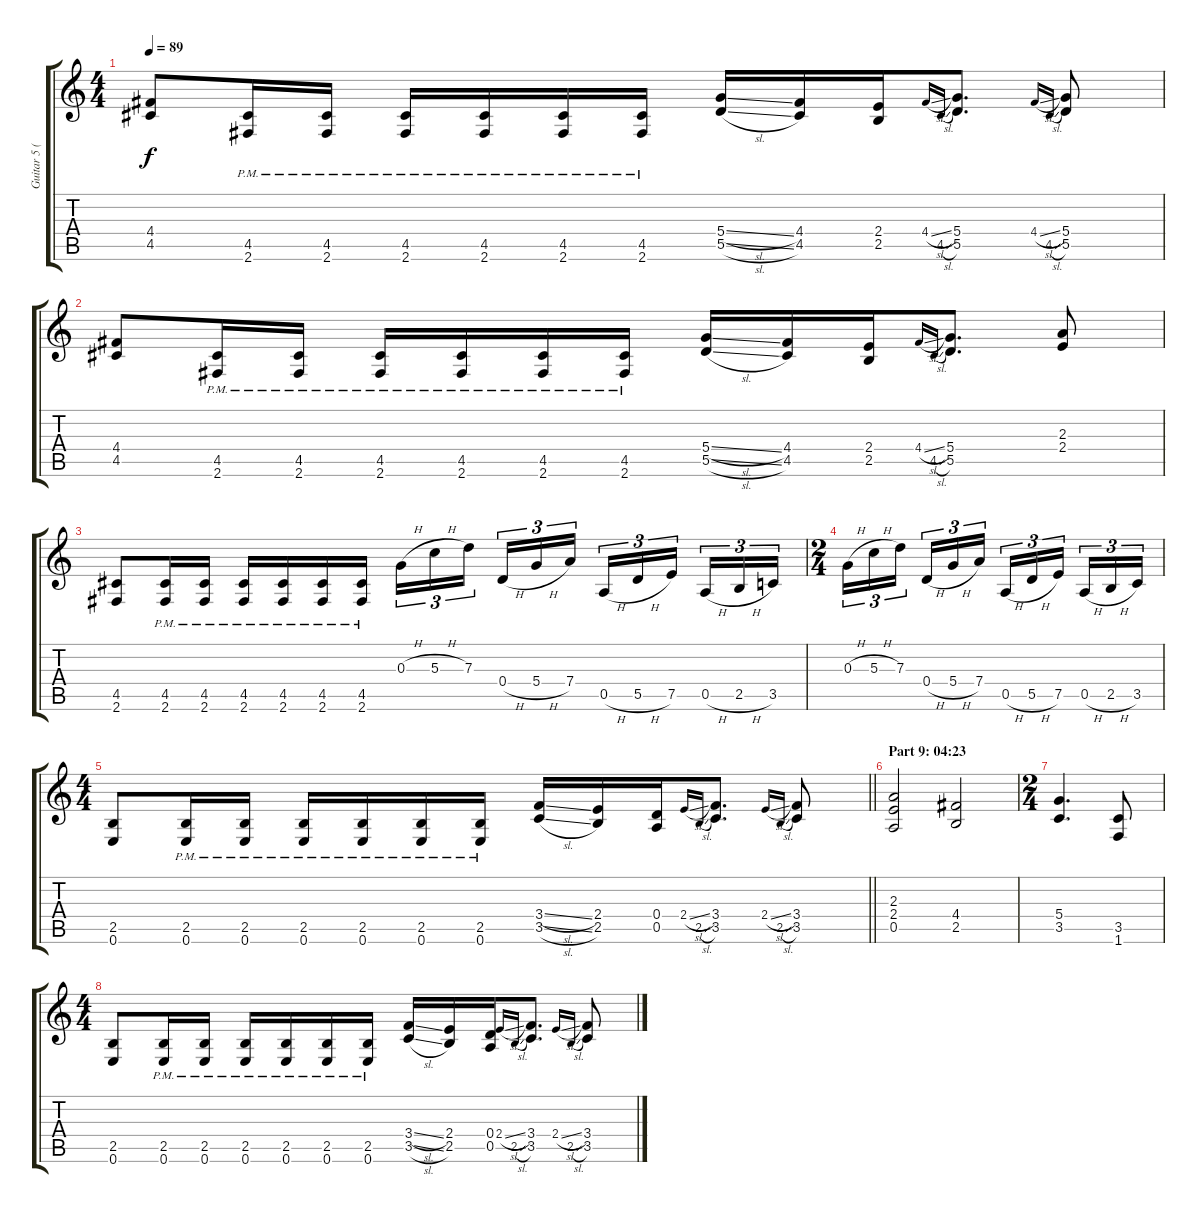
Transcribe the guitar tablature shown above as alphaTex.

\track ("Guitar 5 (Distortion)" "Guitar 5 (") {instrument distortionguitar}
\staff {score tabs}
\tuning (E4 B3 G3 D3 A2 E2) {hide}
\ts (4 4)
\tempo 89
\clef g2
\ks c
(4.4 4.5).8{dy f} (4.5{pm} 2.6{pm}).16 (4.5{pm} 2.6{pm}).16 (4.5{pm} 2.6{pm}).16 (4.5{pm} 2.6{pm}).16 (4.5{pm} 2.6{pm}).16 (4.5{pm} 2.6{pm}).16 (5.4{sl} 5.5{sl}).16 (4.4 4.5).16 (2.4 2.5).16 4.4{sl}.16{gr onbeat} 4.5{sl}.16{gr onbeat} (5.4 5.5).8{d} 4.4{sl}.16{gr onbeat} 4.5{sl}.16{gr onbeat} (5.4 5.5).8 |
(4.4 4.5).8 (4.5{pm} 2.6{pm}).16 (4.5{pm} 2.6{pm}).16 (4.5{pm} 2.6{pm}).16 (4.5{pm} 2.6{pm}).16 (4.5{pm} 2.6{pm}).16 (4.5{pm} 2.6{pm}).16 (5.4{sl} 5.5{sl}).16 (4.4 4.5).16 (2.4 2.5).16 4.4{sl}.16{gr onbeat} 4.5{sl}.16{gr onbeat} (5.4 5.5).8{d} (2.3 2.4).8 |
(4.5 2.6).8 (4.5{pm} 2.6{pm}).16 (4.5{pm} 2.6{pm}).16 (4.5{pm} 2.6{pm}).16 (4.5{pm} 2.6{pm}).16 (4.5{pm} 2.6{pm}).16 (4.5{pm} 2.6{pm}).16 0.3{h}.16{tu (3 2)} 5.3{h}.16{tu (3 2)} 7.3.16{tu (3 2) beam splitsecondary} 0.4{h}.16{tu (3 2)} 5.4{h}.16{tu (3 2)} 7.4.16{tu (3 2)} 0.5{h}.16{tu (3 2)} 5.5{h}.16{tu (3 2)} 7.5.16{tu (3 2) beam splitsecondary} 0.5{h}.16{tu (3 2)} 2.5{h}.16{tu (3 2)} 3.5.16{tu (3 2)} |
\ts (2 4)
0.3{h}.16{tu (3 2)} 5.3{h}.16{tu (3 2)} 7.3.16{tu (3 2) beam splitsecondary} 0.4{h}.16{tu (3 2)} 5.4{h}.16{tu (3 2)} 7.4.16{tu (3 2)} 0.5{h}.16{tu (3 2)} 5.5{h}.16{tu (3 2)} 7.5.16{tu (3 2) beam splitsecondary} 0.5{h}.16{tu (3 2)} 2.5{h}.16{tu (3 2)} 3.5.16{tu (3 2)} |
\ts (4 4)
\barLineRight lightlight
(2.5 0.6).8 (2.5{pm} 0.6{pm}).16 (2.5{pm} 0.6{pm}).16 (2.5{pm} 0.6{pm}).16 (2.5{pm} 0.6{pm}).16 (2.5{pm} 0.6{pm}).16 (2.5{pm} 0.6{pm}).16 (3.4{sl} 3.5{sl}).16 (2.4 2.5).16 (0.4 0.5).16 2.4{sl}.16{gr onbeat} 2.5{sl}.16{gr onbeat} (3.4 3.5).8{d} 2.4{sl}.16{gr onbeat} 2.5{sl}.16{gr onbeat} (3.4 3.5).8 |
\section ("" "Part 9: 04:23")
(2.3 2.4 0.5).2 (4.4 2.5).2 |
\ts (2 4)
(5.4 3.5).4{d} (3.5 1.6).8 |
\ts (4 4)
(2.5 0.6).8 (2.5{pm} 0.6{pm}).16 (2.5{pm} 0.6{pm}).16 (2.5{pm} 0.6{pm}).16 (2.5{pm} 0.6{pm}).16 (2.5{pm} 0.6{pm}).16 (2.5{pm} 0.6{pm}).16 (3.4{sl} 3.5{sl}).16 (2.4 2.5).16 (0.4 0.5).16 2.4{sl}.16{gr onbeat} 2.5{sl}.16{gr onbeat} (3.4 3.5).8{d} 2.4{sl}.16{gr onbeat} 2.5{sl}.16{gr onbeat} (3.4 3.5).8
